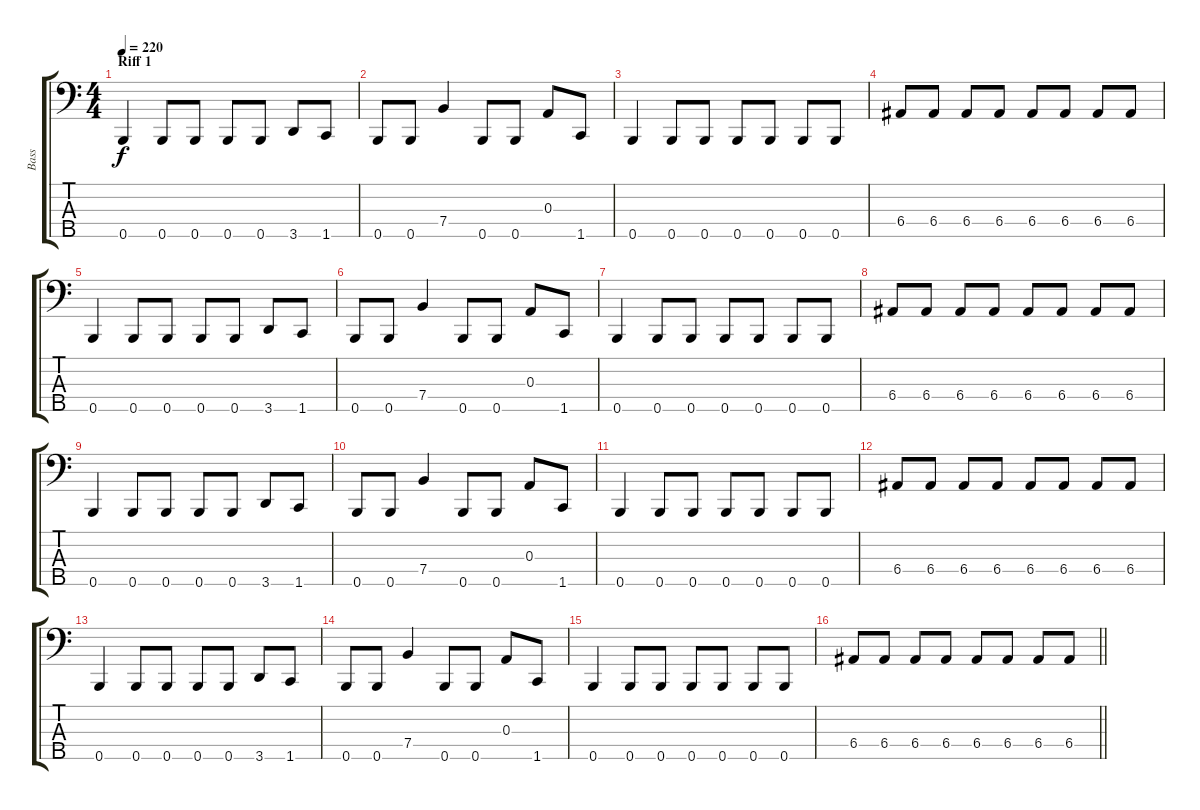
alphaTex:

\track ("Bass" "Bass") {instrument electricbasspick}
\staff {score tabs}
\tuning (G2 D2 A1 E1 B0) {hide}
\ts (4 4)
\section ("" "Riff 1")
\tempo 220
\clef f4
\ks c
0.5.4{dy f} 0.5.8 0.5.8 0.5.8 0.5.8 3.5.8 1.5.8 |
0.5.8 0.5.8 7.4.4 0.5.8 0.5.8 0.3.8 1.5.8 |
0.5.4 0.5.8 0.5.8 0.5.8 0.5.8 0.5.8 0.5.8 |
6.4.8 6.4.8 6.4.8 6.4.8 6.4.8 6.4.8 6.4.8 6.4.8 |
0.5.4 0.5.8 0.5.8 0.5.8 0.5.8 3.5.8 1.5.8 |
0.5.8 0.5.8 7.4.4 0.5.8 0.5.8 0.3.8 1.5.8 |
0.5.4 0.5.8 0.5.8 0.5.8 0.5.8 0.5.8 0.5.8 |
6.4.8 6.4.8 6.4.8 6.4.8 6.4.8 6.4.8 6.4.8 6.4.8 |
0.5.4 0.5.8 0.5.8 0.5.8 0.5.8 3.5.8 1.5.8 |
0.5.8 0.5.8 7.4.4 0.5.8 0.5.8 0.3.8 1.5.8 |
0.5.4 0.5.8 0.5.8 0.5.8 0.5.8 0.5.8 0.5.8 |
6.4.8 6.4.8 6.4.8 6.4.8 6.4.8 6.4.8 6.4.8 6.4.8 |
0.5.4 0.5.8 0.5.8 0.5.8 0.5.8 3.5.8 1.5.8 |
0.5.8 0.5.8 7.4.4 0.5.8 0.5.8 0.3.8 1.5.8 |
0.5.4 0.5.8 0.5.8 0.5.8 0.5.8 0.5.8 0.5.8 |
\barLineRight lightlight
6.4.8 6.4.8 6.4.8 6.4.8 6.4.8 6.4.8 6.4.8 6.4.8
